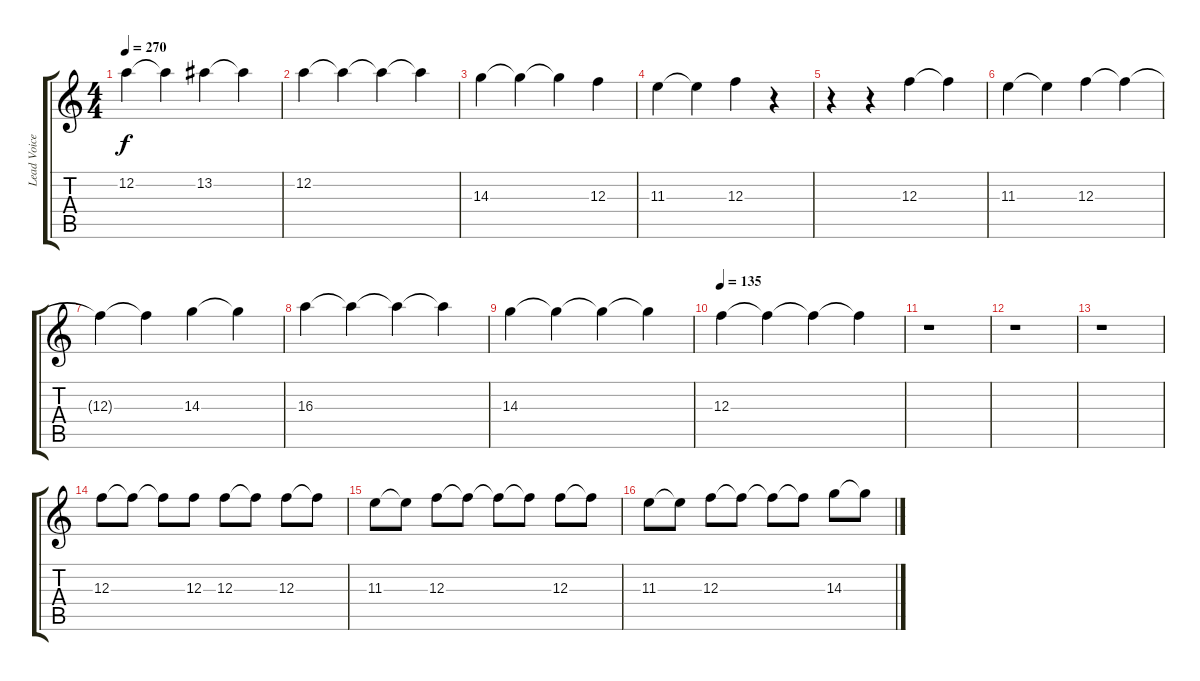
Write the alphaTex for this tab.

\track ("Lead Voice" "Lead Voice") {instrument distortionguitar}
\staff {score tabs}
\tuning (D4 A3 F3 C3 G2 C2) {hide}
\ts (4 4)
\tempo 270
\clef g2
\ks c
12.2.4{dy f} 12.2{t}.4 13.2.4 13.2{t}.4 |
12.2.4 12.2{t}.4 12.2{t}.4 12.2{t}.4 |
14.3.4 14.3{t}.4 14.3{t}.4 12.3.4 |
11.3.4 11.3{t}.4 12.3.4 r.4 |
r.4 r.4 12.3.4 12.3{t}.4 |
11.3.4 11.3{t}.4 12.3.4 12.3{t}.4 |
12.3{t}.4 12.3{t}.4 14.3.4 14.3{t}.4 |
16.3.4 16.3{t}.4 16.3{t}.4 16.3{t}.4 |
14.3.4 14.3{t}.4 14.3{t}.4 14.3{t}.4 |
\tempo 135
12.3.4 12.3{t}.4 12.3{t}.4 12.3{t}.4 |
r.1 |
r.1 |
r.1 |
12.3.8 12.3{t}.8 12.3{t}.8 12.3.8 12.3.8 12.3{t}.8 12.3.8 12.3{t}.8 |
11.3.8 11.3{t}.8 12.3.8 12.3{t}.8 12.3{t}.8 12.3{t}.8 12.3.8 12.3{t}.8 |
11.3.8 11.3{t}.8 12.3.8 12.3{t}.8 12.3{t}.8 12.3{t}.8 14.3.8 14.3{t}.8
